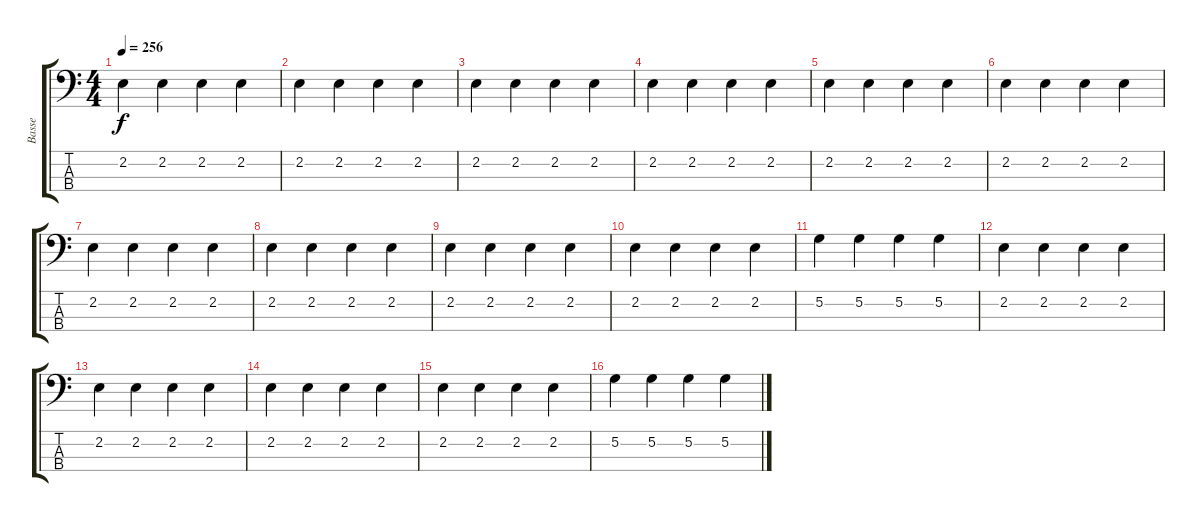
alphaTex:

\track ("Basse" "Basse") {instrument electricbassfinger}
\staff {score tabs}
\tuning (G2 D2 A1 E1) {hide}
\ts (4 4)
\tempo 256
\clef f4
\ks c
2.2.4{dy f} 2.2.4 2.2.4 2.2.4 |
2.2.4 2.2.4 2.2.4 2.2.4 |
2.2.4 2.2.4 2.2.4 2.2.4 |
2.2.4 2.2.4 2.2.4 2.2.4 |
2.2.4 2.2.4 2.2.4 2.2.4 |
2.2.4 2.2.4 2.2.4 2.2.4 |
2.2.4 2.2.4 2.2.4 2.2.4 |
2.2.4 2.2.4 2.2.4 2.2.4 |
2.2.4 2.2.4 2.2.4 2.2.4 |
2.2.4 2.2.4 2.2.4 2.2.4 |
5.2.4 5.2.4 5.2.4 5.2.4 |
2.2.4 2.2.4 2.2.4 2.2.4 |
2.2.4 2.2.4 2.2.4 2.2.4 |
2.2.4 2.2.4 2.2.4 2.2.4 |
2.2.4 2.2.4 2.2.4 2.2.4 |
5.2.4 5.2.4 5.2.4 5.2.4
